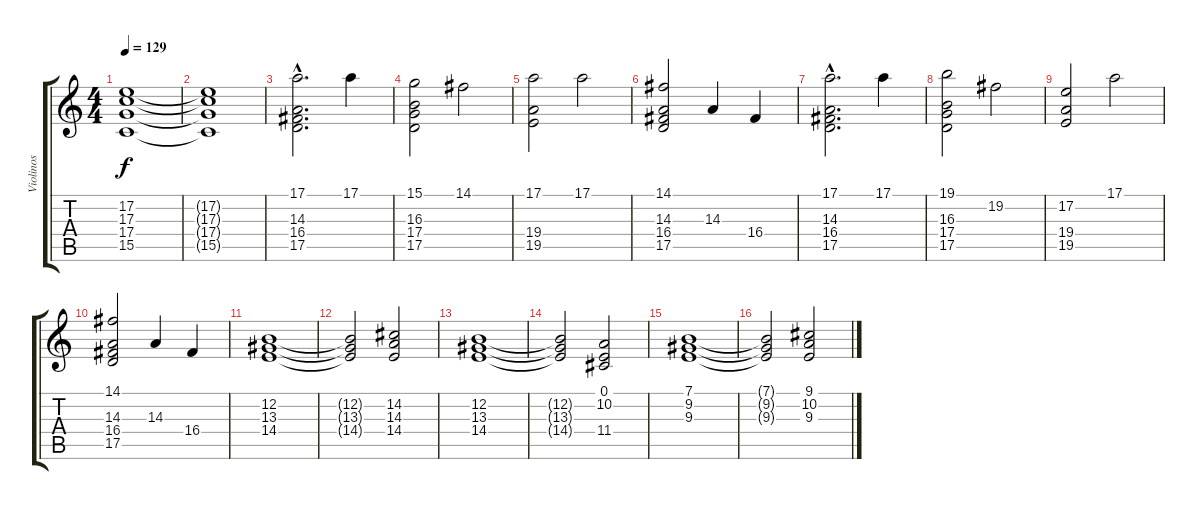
\track ("Violinos" "Violinos") {instrument stringensemble1}
\staff {score tabs}
\tuning (E4 B3 G3 D3 A2 E2) {hide}
\ts (4 4)
\tempo 129
\clef g2
\ks c
(17.2 17.3 17.4 15.5).1{dy f} |
(17.2{t} 17.3{t} 17.4{t} 15.5{t}).1 |
(17.1{hac} 14.3 16.4 17.5).2{d} 17.1.4 |
(15.1 16.3 17.4 17.5).2 14.1.2 |
(17.1 19.4 19.5).2 17.1.2 |
(14.1 14.3 16.4 17.5).2 14.3.4 16.4.4 |
(17.1{hac} 14.3 16.4 17.5).2{d} 17.1.4 |
(19.1 16.3 17.4 17.5).2 19.2.2 |
(17.2 19.4 19.5).2 17.1.2 |
(14.1 14.3 16.4 17.5).2 14.3.4 16.4.4 |
(12.2 13.3 14.4).1 |
(12.2{t} 13.3{t} 14.4{t}).2 (14.2 14.3 14.4).2 |
(12.2 13.3 14.4).1 |
(12.2{t} 13.3{t} 14.4{t}).2 (0.1 10.2 11.4).2 |
(7.1 9.2 9.3).1 |
(7.1{t} 9.2{t} 9.3{t}).2 (9.1 10.2 9.3).2
